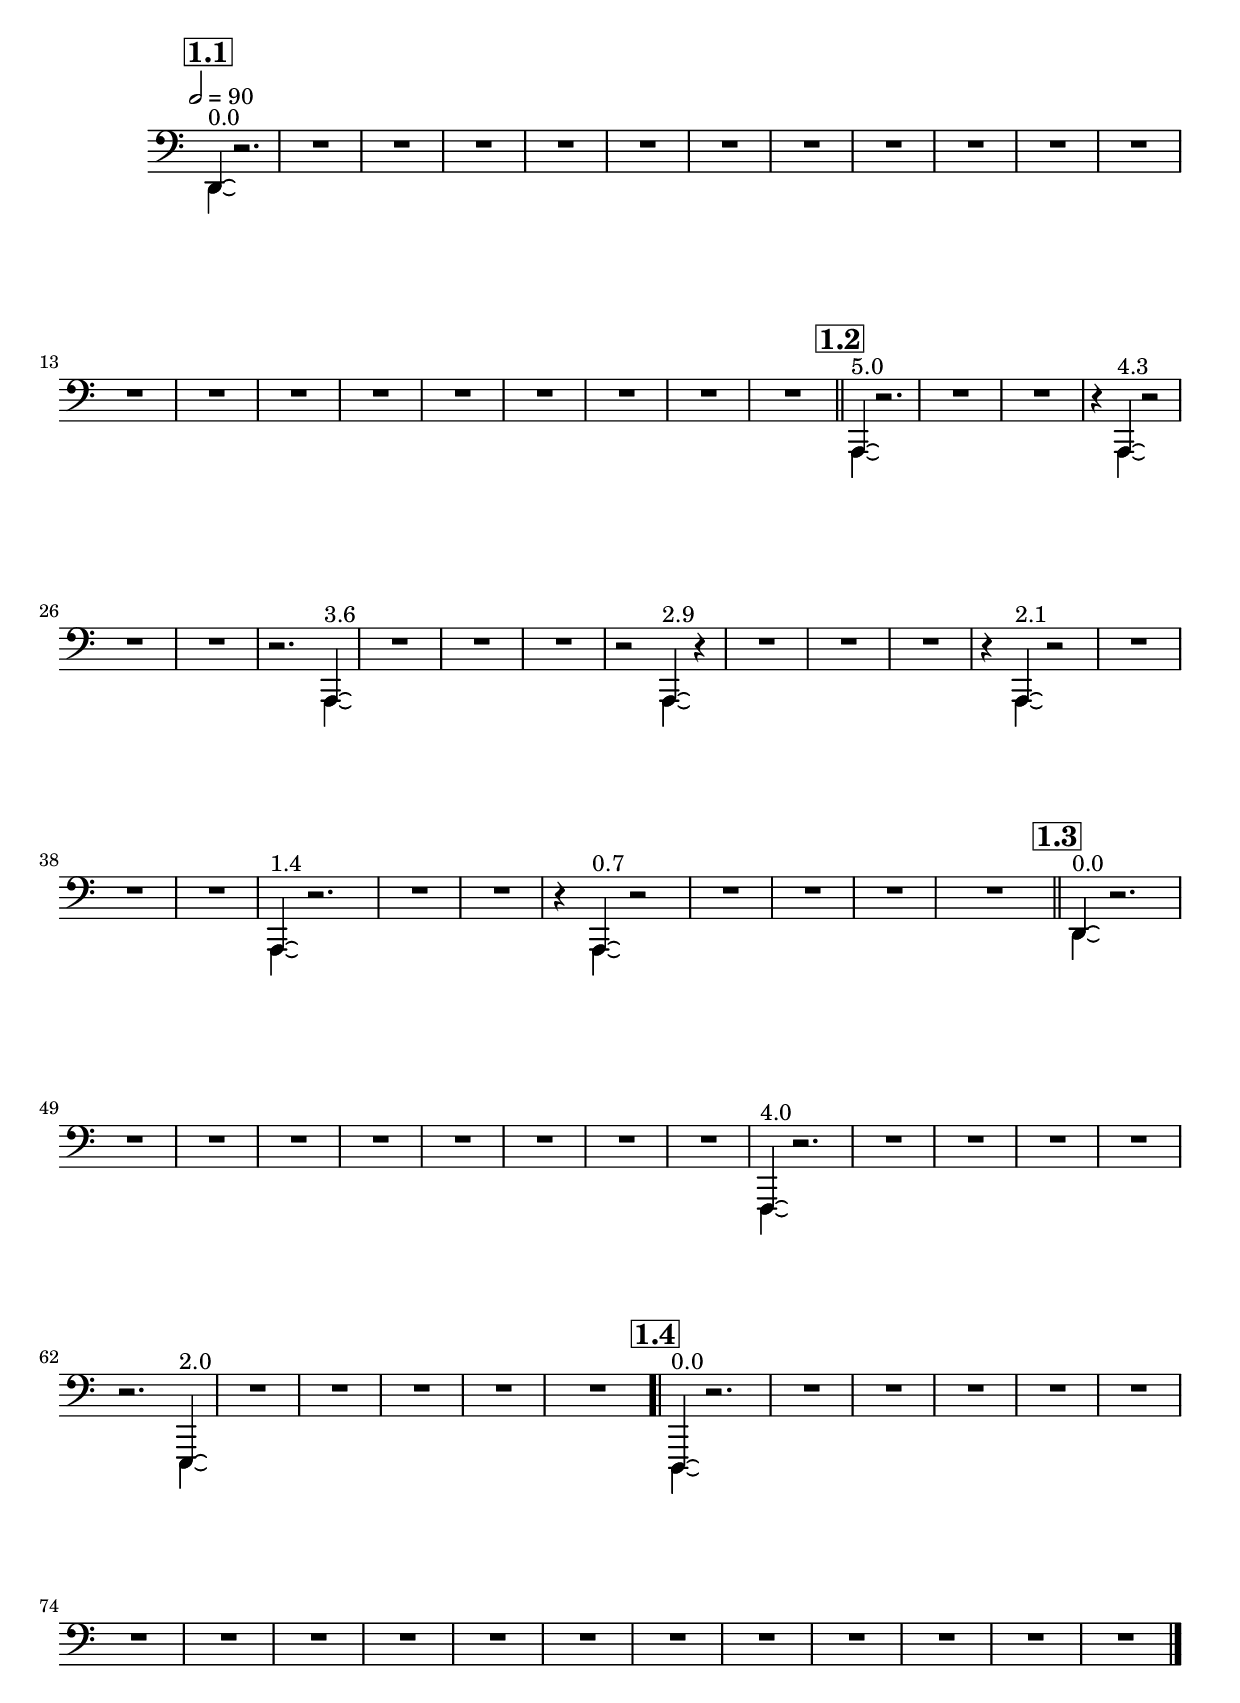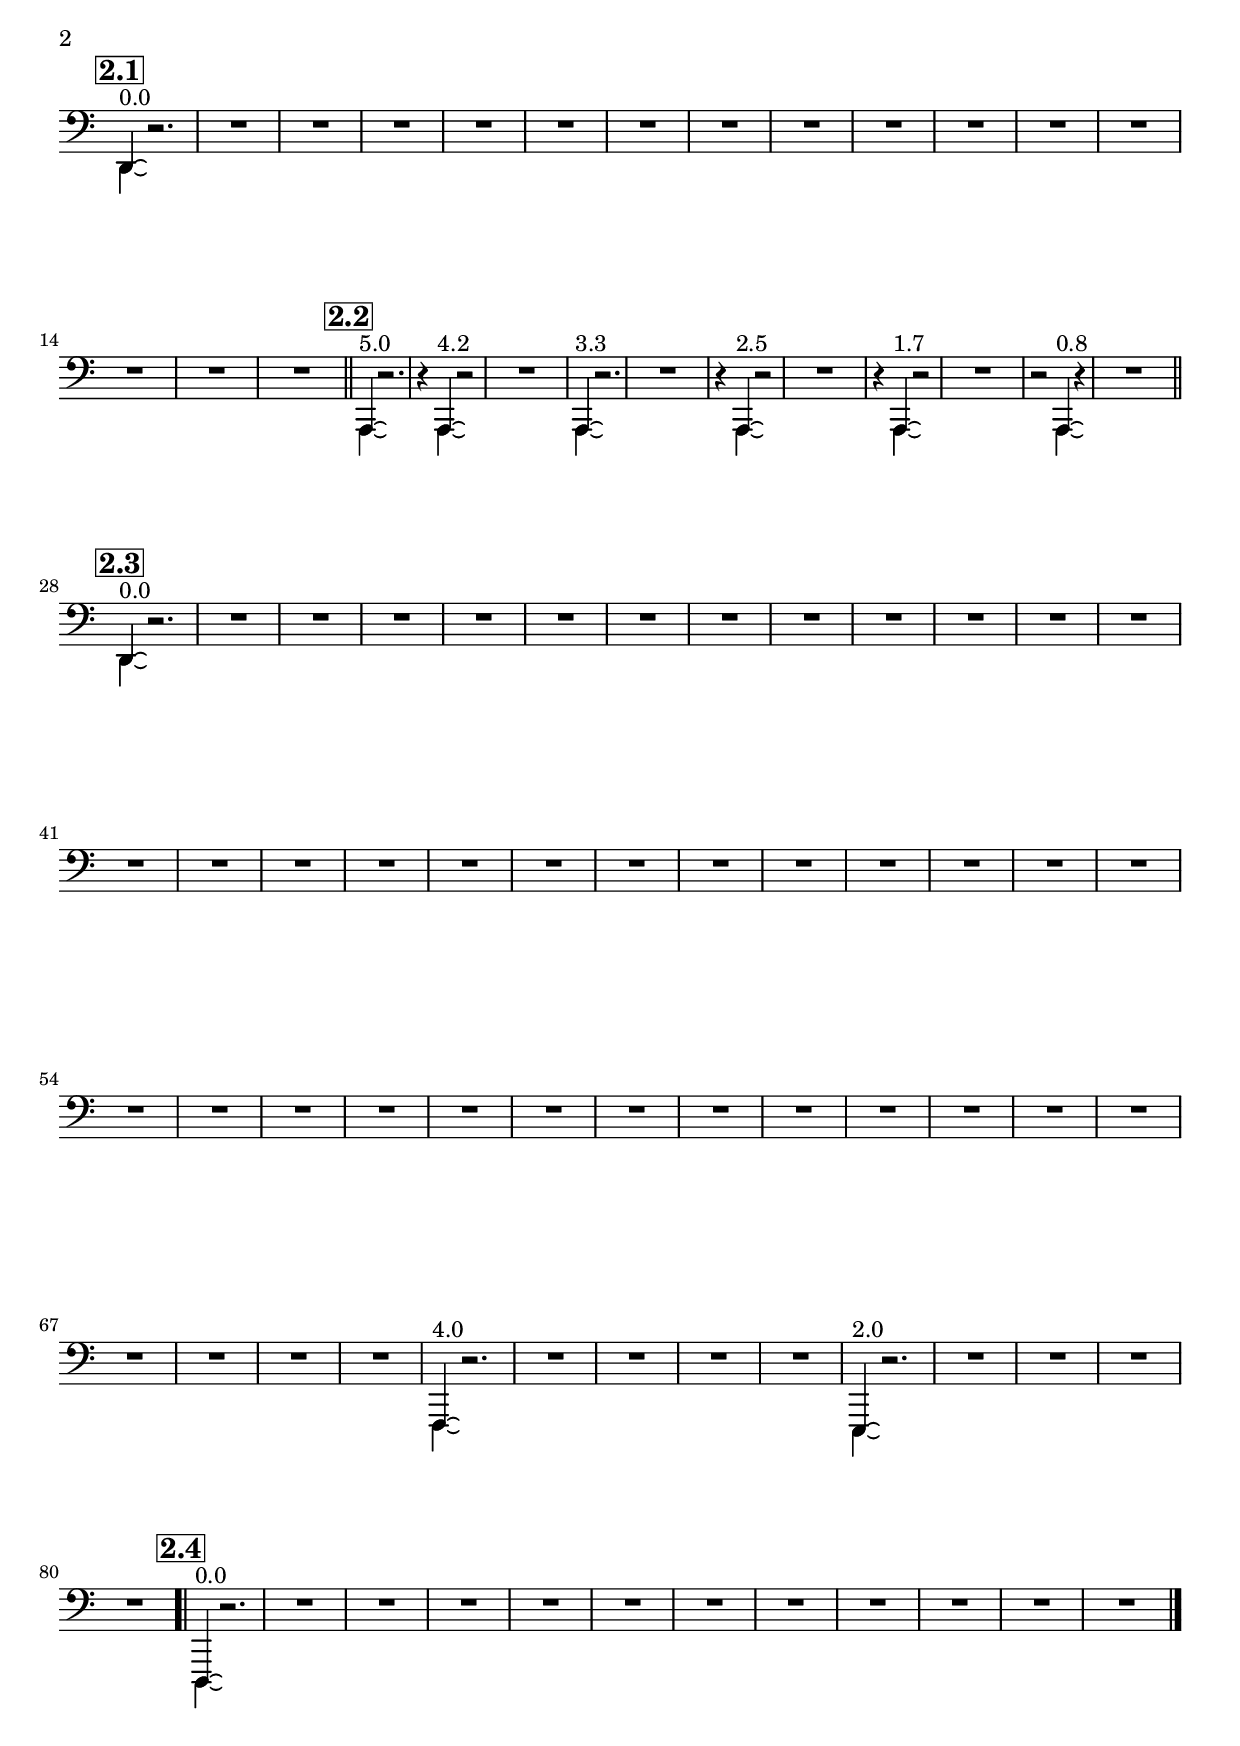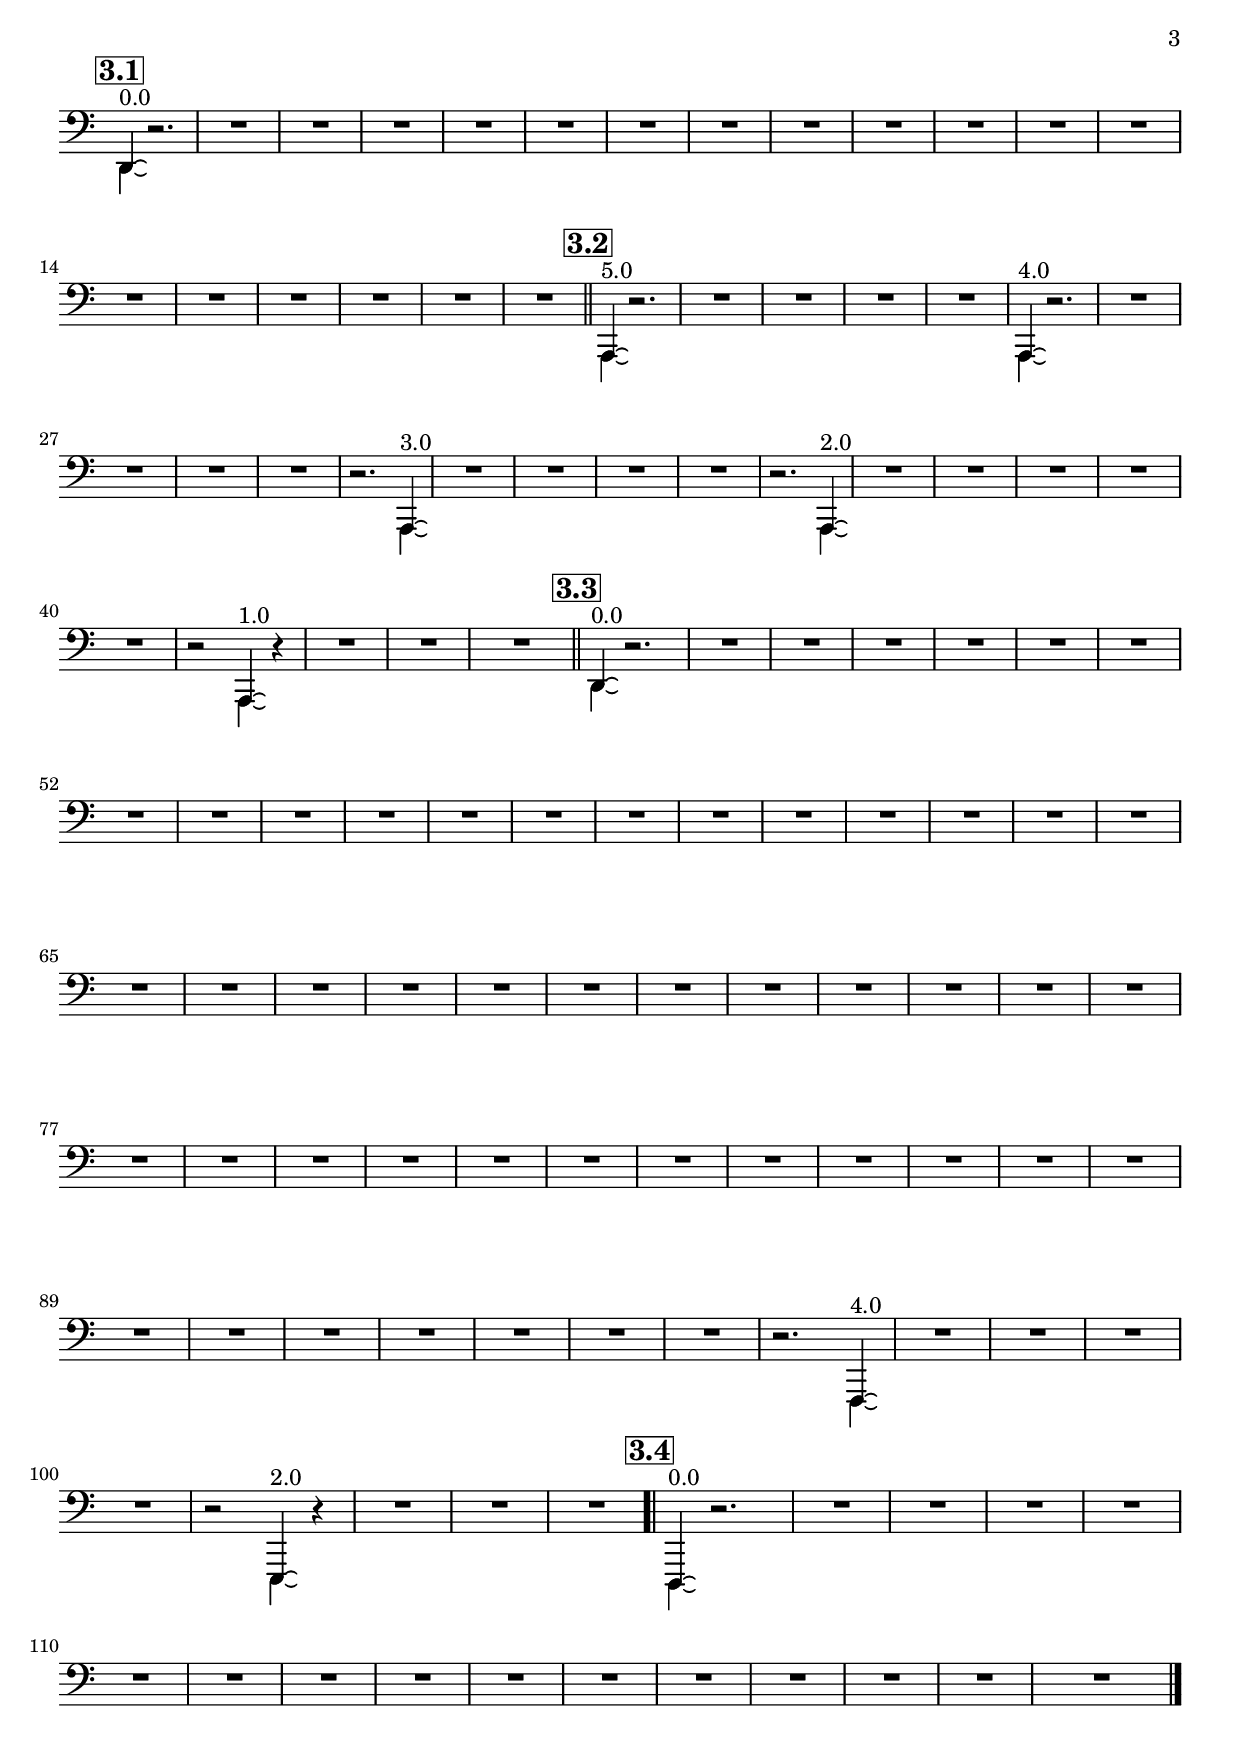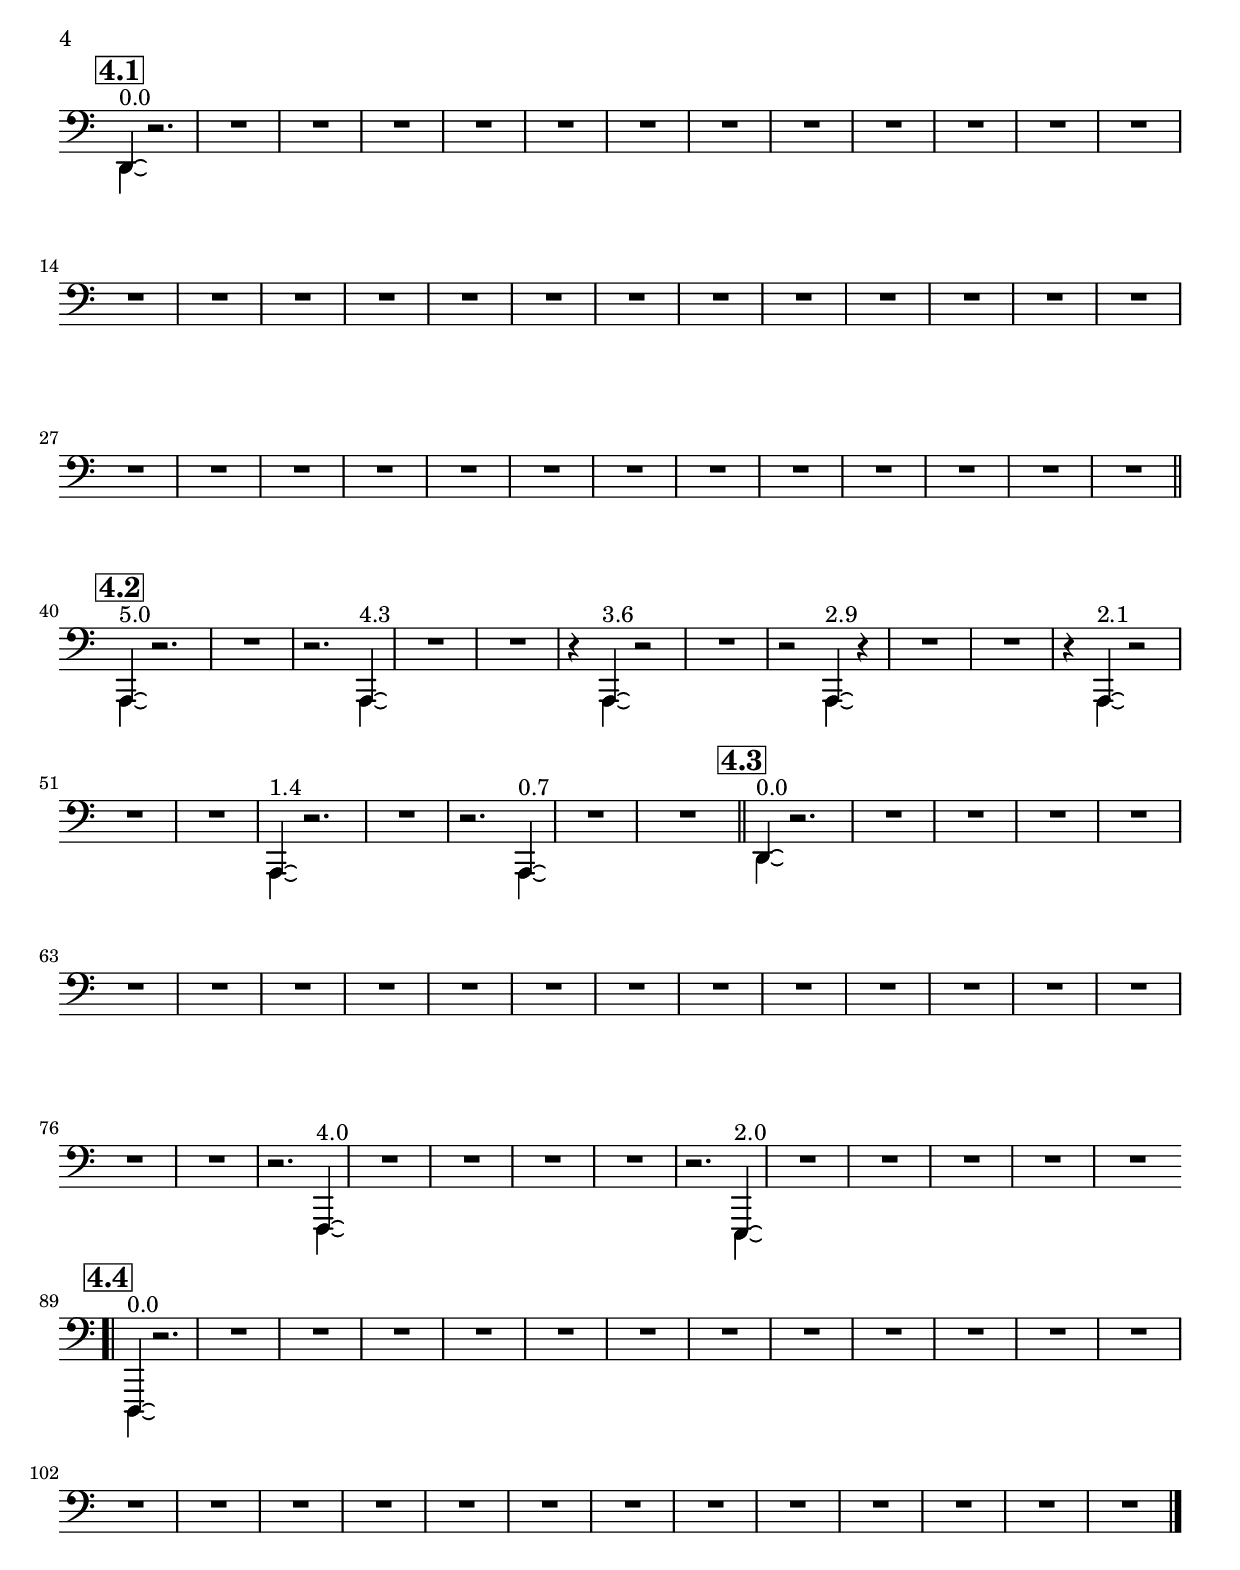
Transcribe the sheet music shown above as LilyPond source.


{ 
\set Score.markFormatter = #format-mark-box-numbers  \tempo 2 = 90
 \override Staff.TimeSignature #'stencil = ##f \numericTimeSignature \time 2/2
 \clef bass
  \bar "||" \mark \markup { \bold \box 1.1 } 
\time 2/2
 <<{ d,4  \laissezVibrer ^ \markup{ 0.0 }  }\\ {\new Voice { \voiceTwo d,4  \laissezVibrer }}>> \oneVoice r2. | R1 | R1 | R1 | R1 | R1 | R1 | R1 | R1 | R1 | R1 | R1 | R1 | R1 | R1 | R1 | R1 | R1 | R1 | R1 |  
\time 3/2
R1*3/2 |   \bar "||" \mark \markup { \bold \box 1.2 } 
\time 2/2
 <<{ a,,4  \laissezVibrer ^ \markup{ 5.0 }  }\\ {\new Voice { \voiceTwo a,,4  \laissezVibrer }}>> \oneVoice r2. | R1 | R1 | r4  <<{ a,,4  \laissezVibrer ^ \markup{ 4.3 }  }\\ {\new Voice { \voiceTwo a,,4  \laissezVibrer }}>> \oneVoice r2 | R1 | R1 | r2.  <<{ a,,4  \laissezVibrer ^ \markup{ 3.6 }  }\\ {\new Voice { \voiceTwo a,,4  \laissezVibrer }}>> \oneVoice | R1 | R1 | R1 | r2  <<{ a,,4  \laissezVibrer ^ \markup{ 2.9 }  }\\ {\new Voice { \voiceTwo a,,4  \laissezVibrer }}>> \oneVoice r4 | R1 | R1 | R1 | r4  <<{ a,,4  \laissezVibrer ^ \markup{ 2.1 }  }\\ {\new Voice { \voiceTwo a,,4  \laissezVibrer }}>> \oneVoice r2 | R1 | R1 | R1 |  <<{ a,,4  \laissezVibrer ^ \markup{ 1.4 }  }\\ {\new Voice { \voiceTwo a,,4  \laissezVibrer }}>> \oneVoice r2. | R1 | R1 | r4  <<{ a,,4  \laissezVibrer ^ \markup{ 0.7 }  }\\ {\new Voice { \voiceTwo a,,4  \laissezVibrer }}>> \oneVoice r2 | R1 | R1 | R1 |  
\time 3/2
R1*3/2 |   \bar "||" \mark \markup { \bold \box 1.3 } 
\time 2/2
 <<{ d,4  \laissezVibrer ^ \markup{ 0.0 }  }\\ {\new Voice { \voiceTwo d,4  \laissezVibrer }}>> \oneVoice r2. | R1 | R1 | R1 | R1 | R1 | R1 | R1 | R1 |  <<{ f,,4  \laissezVibrer ^ \markup{ 4.0 }  }\\ {\new Voice { \voiceTwo f,,4  \laissezVibrer }}>> \oneVoice r2. | R1 | R1 | R1 | R1 | r2.  <<{ e,,4  \laissezVibrer ^ \markup{ 2.0 }  }\\ {\new Voice { \voiceTwo e,,4  \laissezVibrer }}>> \oneVoice | R1 | R1 | R1 | R1 |  
\time 3/2
R1*3/2 |   \bar ".|" \mark \markup { \bold \box 1.4 } 
\time 2/2
 <<{ d,,4  \laissezVibrer ^ \markup{ 0.0 }  }\\ {\new Voice { \voiceTwo d,,4  \laissezVibrer }}>> \oneVoice r2. | R1 | R1 | R1 | R1 | R1 | R1 | R1 | R1 | R1 | R1 | R1 | R1 | R1 | R1 | R1 | R1 | R1 |   \bar "|." \set Score.currentBarNumber = #1  \mark \markup { \bold \box 2.1 }
\pageBreak 
 <<{ d,4  \laissezVibrer ^ \markup{ 0.0 }  }\\ {\new Voice { \voiceTwo d,4  \laissezVibrer }}>> \oneVoice r2. | R1 | R1 | R1 | R1 | R1 | R1 | R1 | R1 | R1 | R1 | R1 | R1 | R1 | R1 |  
\time 3/2
R1*3/2 |   \bar "||" \mark \markup { \bold \box 2.2 } 
\time 2/2
 <<{ a,,4  \laissezVibrer ^ \markup{ 5.0 }  }\\ {\new Voice { \voiceTwo a,,4  \laissezVibrer }}>> \oneVoice r2. | r4  <<{ a,,4  \laissezVibrer ^ \markup{ 4.2 }  }\\ {\new Voice { \voiceTwo a,,4  \laissezVibrer }}>> \oneVoice r2 | R1 |  <<{ a,,4  \laissezVibrer ^ \markup{ 3.3 }  }\\ {\new Voice { \voiceTwo a,,4  \laissezVibrer }}>> \oneVoice r2. | R1 | r4  <<{ a,,4  \laissezVibrer ^ \markup{ 2.5 }  }\\ {\new Voice { \voiceTwo a,,4  \laissezVibrer }}>> \oneVoice r2 | R1 | r4  <<{ a,,4  \laissezVibrer ^ \markup{ 1.7 }  }\\ {\new Voice { \voiceTwo a,,4  \laissezVibrer }}>> \oneVoice r2 | R1 | r2  <<{ a,,4  \laissezVibrer ^ \markup{ 0.8 }  }\\ {\new Voice { \voiceTwo a,,4  \laissezVibrer }}>> \oneVoice r4 | R1 |   \bar "||" \mark \markup { \bold \box 2.3 } <<{ d,4  \laissezVibrer ^ \markup{ 0.0 }  }\\ {\new Voice { \voiceTwo d,4  \laissezVibrer }}>> \oneVoice r2. | R1 | R1 | R1 | R1 | R1 | R1 | R1 | R1 | R1 | R1 | R1 | R1 | R1 | R1 | R1 | R1 | R1 | R1 | R1 | R1 | R1 | R1 | R1 | R1 | R1 | R1 | R1 | R1 | R1 | R1 | R1 | R1 | R1 | R1 | R1 | R1 | R1 | R1 | R1 | R1 | R1 | R1 |  <<{ f,,4  \laissezVibrer ^ \markup{ 4.0 }  }\\ {\new Voice { \voiceTwo f,,4  \laissezVibrer }}>> \oneVoice r2. | R1 | R1 | R1 | R1 |  <<{ e,,4  \laissezVibrer ^ \markup{ 2.0 }  }\\ {\new Voice { \voiceTwo e,,4  \laissezVibrer }}>> \oneVoice r2. | R1 | R1 | R1 | R1 |   \bar ".|" \mark \markup { \bold \box 2.4 } <<{ d,,4  \laissezVibrer ^ \markup{ 0.0 }  }\\ {\new Voice { \voiceTwo d,,4  \laissezVibrer }}>> \oneVoice r2. | R1 | R1 | R1 | R1 | R1 | R1 | R1 | R1 | R1 | R1 |  
\time 3/2
R1*3/2 |   \bar "|." \set Score.currentBarNumber = #1  \mark \markup { \bold \box 3.1 }
\pageBreak 
 
\time 2/2
 <<{ d,4  \laissezVibrer ^ \markup{ 0.0 }  }\\ {\new Voice { \voiceTwo d,4  \laissezVibrer }}>> \oneVoice r2. | R1 | R1 | R1 | R1 | R1 | R1 | R1 | R1 | R1 | R1 | R1 | R1 | R1 | R1 | R1 | R1 | R1 | R1 |   \bar "||" \mark \markup { \bold \box 3.2 } <<{ a,,4  \laissezVibrer ^ \markup{ 5.0 }  }\\ {\new Voice { \voiceTwo a,,4  \laissezVibrer }}>> \oneVoice r2. | R1 | R1 | R1 | R1 |  <<{ a,,4  \laissezVibrer ^ \markup{ 4.0 }  }\\ {\new Voice { \voiceTwo a,,4  \laissezVibrer }}>> \oneVoice r2. | R1 | R1 | R1 | R1 | r2.  <<{ a,,4  \laissezVibrer ^ \markup{ 3.0 }  }\\ {\new Voice { \voiceTwo a,,4  \laissezVibrer }}>> \oneVoice | R1 | R1 | R1 | R1 | r2.  <<{ a,,4  \laissezVibrer ^ \markup{ 2.0 }  }\\ {\new Voice { \voiceTwo a,,4  \laissezVibrer }}>> \oneVoice | R1 | R1 | R1 | R1 | R1 | r2  <<{ a,,4  \laissezVibrer ^ \markup{ 1.0 }  }\\ {\new Voice { \voiceTwo a,,4  \laissezVibrer }}>> \oneVoice r4 | R1 | R1 |  
\time 3/2
R1*3/2 |   \bar "||" \mark \markup { \bold \box 3.3 } 
\time 2/2
 <<{ d,4  \laissezVibrer ^ \markup{ 0.0 }  }\\ {\new Voice { \voiceTwo d,4  \laissezVibrer }}>> \oneVoice r2. | R1 | R1 | R1 | R1 | R1 | R1 | R1 | R1 | R1 | R1 | R1 | R1 | R1 | R1 | R1 | R1 | R1 | R1 | R1 | R1 | R1 | R1 | R1 | R1 | R1 | R1 | R1 | R1 | R1 | R1 | R1 | R1 | R1 | R1 | R1 | R1 | R1 | R1 | R1 | R1 | R1 | R1 | R1 | R1 | R1 | R1 | R1 | R1 | R1 | R1 | r2.  <<{ f,,4  \laissezVibrer ^ \markup{ 4.0 }  }\\ {\new Voice { \voiceTwo f,,4  \laissezVibrer }}>> \oneVoice | R1 | R1 | R1 | R1 | r2  <<{ e,,4  \laissezVibrer ^ \markup{ 2.0 }  }\\ {\new Voice { \voiceTwo e,,4  \laissezVibrer }}>> \oneVoice r4 | R1 | R1 | R1 |   \bar ".|" \mark \markup { \bold \box 3.4 } <<{ d,,4  \laissezVibrer ^ \markup{ 0.0 }  }\\ {\new Voice { \voiceTwo d,,4  \laissezVibrer }}>> \oneVoice r2. | R1 | R1 | R1 | R1 | R1 | R1 | R1 | R1 | R1 | R1 | R1 | R1 | R1 | R1 |  
\time 3/2
R1*3/2 |   \bar "|." \set Score.currentBarNumber = #1  \mark \markup { \bold \box 4.1 }
\pageBreak 
 
\time 2/2
 <<{ d,4  \laissezVibrer ^ \markup{ 0.0 }  }\\ {\new Voice { \voiceTwo d,4  \laissezVibrer }}>> \oneVoice r2. | R1 | R1 | R1 | R1 | R1 | R1 | R1 | R1 | R1 | R1 | R1 | R1 | R1 | R1 | R1 | R1 | R1 | R1 | R1 | R1 | R1 | R1 | R1 | R1 | R1 | R1 | R1 | R1 | R1 | R1 | R1 | R1 | R1 | R1 | R1 | R1 | R1 | R1 |   \bar "||" \mark \markup { \bold \box 4.2 } <<{ a,,4  \laissezVibrer ^ \markup{ 5.0 }  }\\ {\new Voice { \voiceTwo a,,4  \laissezVibrer }}>> \oneVoice r2. | R1 | r2.  <<{ a,,4  \laissezVibrer ^ \markup{ 4.3 }  }\\ {\new Voice { \voiceTwo a,,4  \laissezVibrer }}>> \oneVoice | R1 | R1 | r4  <<{ a,,4  \laissezVibrer ^ \markup{ 3.6 }  }\\ {\new Voice { \voiceTwo a,,4  \laissezVibrer }}>> \oneVoice r2 | R1 | r2  <<{ a,,4  \laissezVibrer ^ \markup{ 2.9 }  }\\ {\new Voice { \voiceTwo a,,4  \laissezVibrer }}>> \oneVoice r4 | R1 | R1 | r4  <<{ a,,4  \laissezVibrer ^ \markup{ 2.1 }  }\\ {\new Voice { \voiceTwo a,,4  \laissezVibrer }}>> \oneVoice r2 | R1 | R1 |  <<{ a,,4  \laissezVibrer ^ \markup{ 1.4 }  }\\ {\new Voice { \voiceTwo a,,4  \laissezVibrer }}>> \oneVoice r2. | R1 | r2.  <<{ a,,4  \laissezVibrer ^ \markup{ 0.7 }  }\\ {\new Voice { \voiceTwo a,,4  \laissezVibrer }}>> \oneVoice | R1 |  
\time 3/2
R1*3/2 |   \bar "||" \mark \markup { \bold \box 4.3 } 
\time 2/2
 <<{ d,4  \laissezVibrer ^ \markup{ 0.0 }  }\\ {\new Voice { \voiceTwo d,4  \laissezVibrer }}>> \oneVoice r2. | R1 | R1 | R1 | R1 | R1 | R1 | R1 | R1 | R1 | R1 | R1 | R1 | R1 | R1 | R1 | R1 | R1 | R1 | R1 | r2.  <<{ f,,4  \laissezVibrer ^ \markup{ 4.0 }  }\\ {\new Voice { \voiceTwo f,,4  \laissezVibrer }}>> \oneVoice | R1 | R1 | R1 | R1 | r2.  <<{ e,,4  \laissezVibrer ^ \markup{ 2.0 }  }\\ {\new Voice { \voiceTwo e,,4  \laissezVibrer }}>> \oneVoice | R1 | R1 | R1 | R1 |  
\time 3/2
R1*3/2 |   \bar ".|" \mark \markup { \bold \box 4.4 } 
\time 2/2
 <<{ d,,4  \laissezVibrer ^ \markup{ 0.0 }  }\\ {\new Voice { \voiceTwo d,,4  \laissezVibrer }}>> \oneVoice r2. | R1 | R1 | R1 | R1 | R1 | R1 | R1 | R1 | R1 | R1 | R1 | R1 | R1 | R1 | R1 | R1 | R1 | R1 | R1 | R1 | R1 | R1 | R1 | R1 | R1  ] \bar "|." } 
